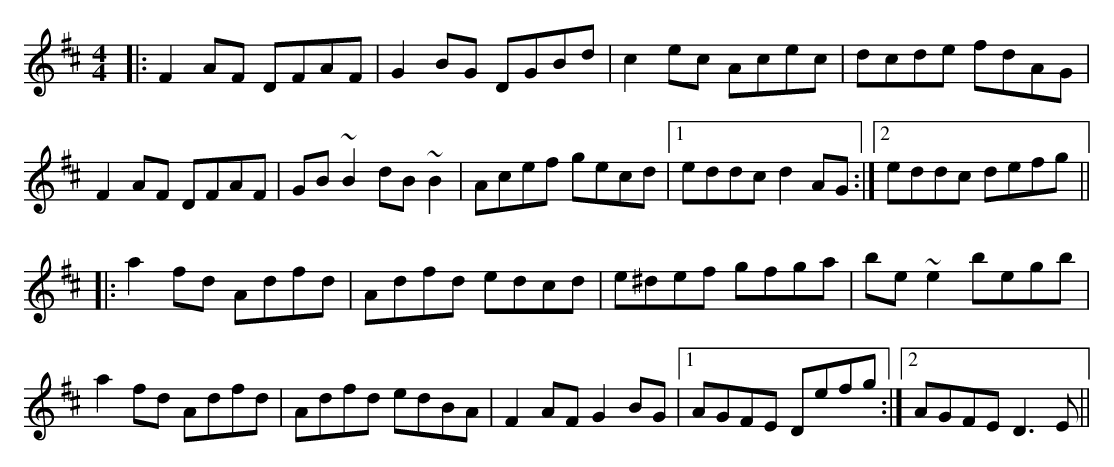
X:1
M:4/4
K:D
|:F2 AF DFAF|G2 BG DGBd|c2ec Acec|dcde fdAG|
F2 AF DFAF|GB ~B2 dB~B2|Acef gecd|1 eddc d2AG:|2 eddc defg||
|:a2 fd Adfd|Adfd edcd|e^def gfga|be ~e2 begb|
a2 fd Adfd|Adfd edBA|F2AF G2BG|1 AGFE Defg:|2 AGFE D3E||
